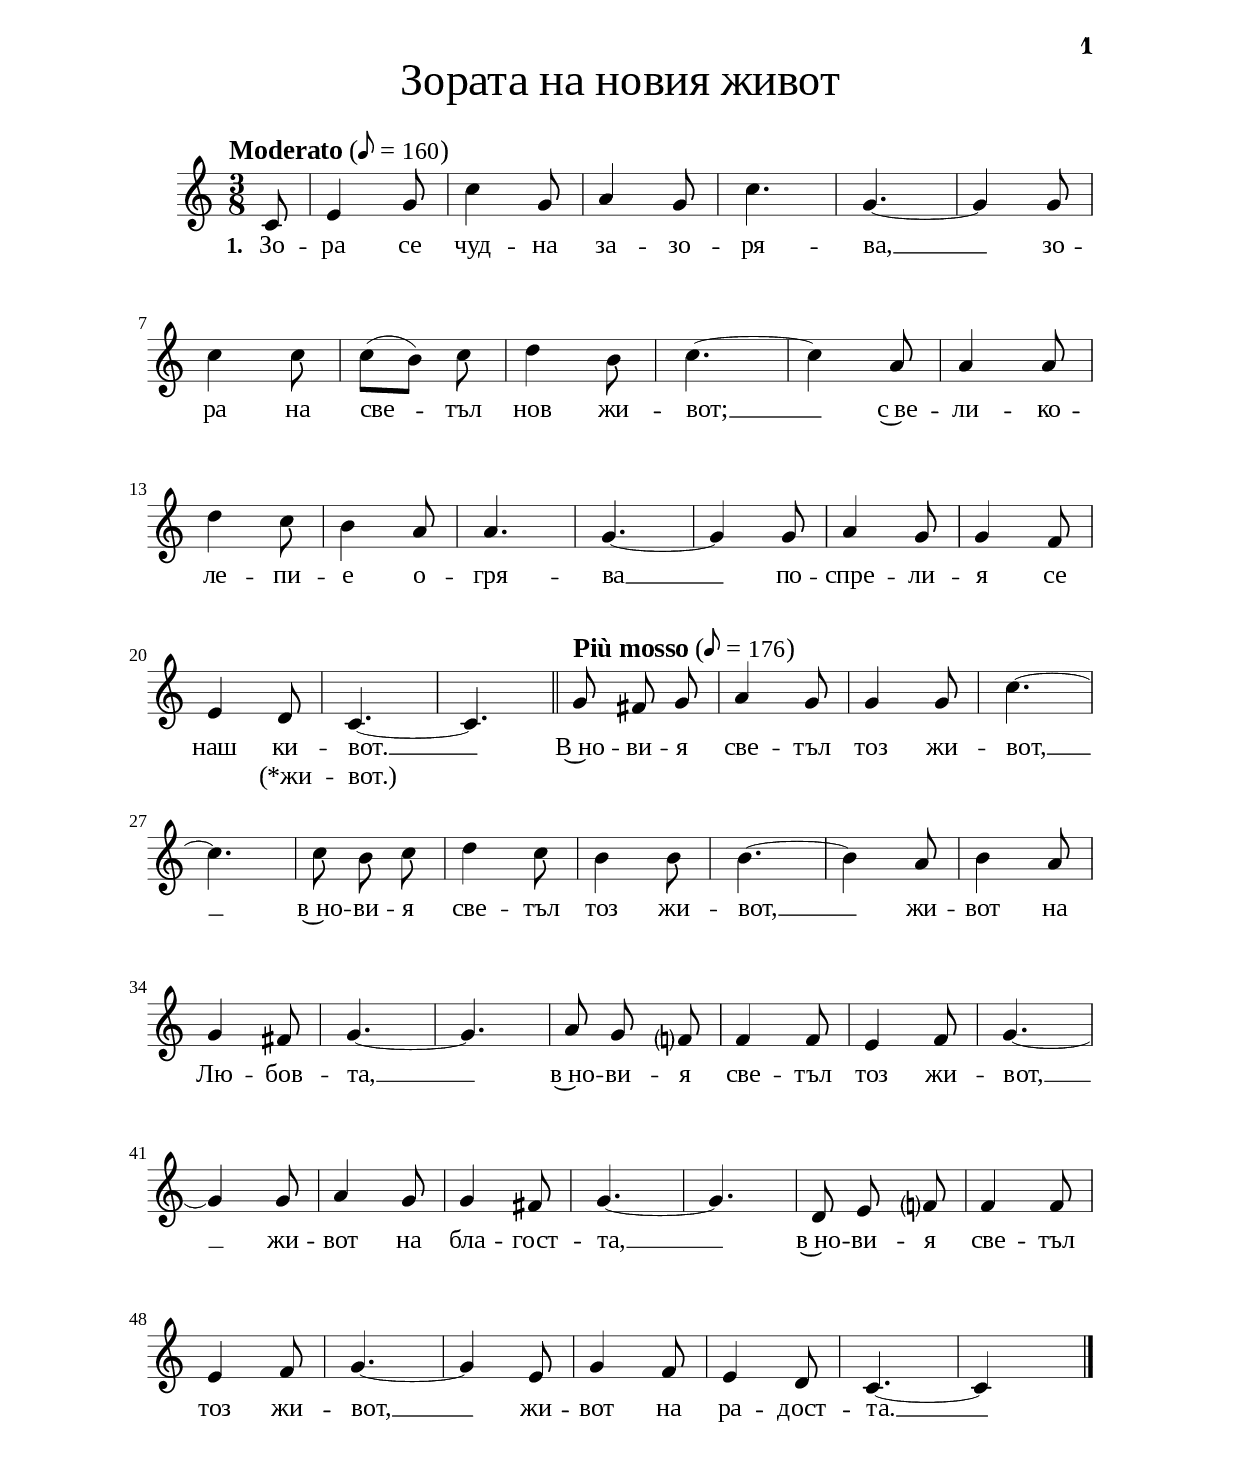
\version "2.24.4"

% include paper part and global functions
\include "include/globals.ily"

\bookpart {
  \label #'ref016
  \tocItem \markup "Зората на новия живот"
  \include "include/bookpart-paper.ily"
  \score {
    \include "include/score-layout.ily"

    \new Voice \absolute  {
      \clef treble
      \key c \major
      \time 3/8
      \tempoFunc "Moderato" 8 "160"
      \partial 8
      \autoBeamOff
      c'8 |e'4 g'8|c''4 g'8 |a'4 g'8 |c''4.| g'4. ~ |  g'4 g'8 |\break
      c''4 c''8| \once \autoBeamOn c''8 ([  b'8  ])  \noBeam  c''8 |d''4 b'8  |c''4. ~ | c''4  a'8| a'4 a'8| \break
      d''4  c''8| b'4 a'8| a'4. | g'4. ~ | g'4  g'8 | a'4 g'8 | g'4 f'8 | \break
      e'4 d'8| c'4. ~ | c'4.  | \bar "||"
      \tempoFunc "Più mosso" 8 "176"
      g'8  fis'8 g'8 | a'4 g'8 | g'4 g'8 | c''4. ~ | \break
      c''4.  | c''8 b'8 c''8| d''4 c''8 | b'4  b'8 | b'4. ~ | b'4   a'8| b'4 a'8 | \break
      g'4 fis'8 | g'4. ~ | g'4.  | a'8 g'8 f'?8 | f'4 f'8 | e'4 f'8 | g'4. ~ | \break
      g'4  g'8 | a'4 g'8 | g'4 fis'8 | g'4. ~ | g'4. | d'8 e'8 f'?8| f'4 f'8 | \break
      e'4 f'8 | g'4. ~ |g'4  e'8 | g'4 f'8 | e'4 d'8 | c'4. ~ | c' 4 s8 | \bar "|."
    }

    \addlyrics {
      \set stanza = "1. " Зо -- ра се чуд -- на за -- зо -- ря -- ва, __ зо --
      ра на све -- тъл нов жи -- вот; __ с~ве -- ли -- ко --
      ле -- пи -- е о -- гря -- ва __  по -- спре -- ли -- я се
      наш ки -- вот. __  В~но -- ви -- я све -- тъл тоз жи -- вот, __
      в~но -- ви -- я све -- тъл тоз жи -- вот, __  жи -- вот на
      Лю -- бов -- та, __   в~но -- ви -- я све -- тъл тоз жи -- вот, __
      жи -- вот на бла -- гост -- та, __  в~но -- ви -- я све -- тъл
      тоз жи -- вот, __  жи -- вот на ра -- дост -- та. __
    }
    \addlyrics {
      \repeat unfold 32 { \skip 2 } (*жи -- вот.)
    }

    \header {
      title = \titleFunc #'ref_desc_1 "Зората на новия живот" "Zorata na novija život"
    }

    \midi{}
  } % score

  \pageBreak

  \markup \abs-fontsize #11 \override #`(baseline-skip . ,bgCoupletBaselineSkip) {
    \fill-line {


      \column {
        \line {
          \bold "2."
          \column {
            "И птички въздуха изпълнят"
            "с възторг и сладки песни в хор,"
            "хармонията да допълнят"
            "в големия небесен двор."
          }
        }
        \vspace #1
        \line{ \italic"    Припев:"}
        %\vspace #0.3
        \line {
          "   "
          \column {
            "В новия светъл тоз живот, (2)"
            "живот на Любовта,"
            "в новия светъл тоз живот,"
            "живот на благостта,"
            "в новия светъл тоз живот,"
            "живот на радостта."
          }
        }
        \vspace #1
        \line {
          \bold "3."
          \column {
            "Трепти зората лекокрила"
            "и буди нашите души;"
            "като любяща майка мила"
            "подканва всекиго: „Стани!“."
          }
        }
        \vspace #1
        \line {
          \bold " "
          \column {
            \italic "  Припев ..."
          }
        }
        \vspace #0.5
        \line {
          \bold "4."
          \column {
            "Лъчи от любовта ни вливат"
            "в гърдите жива топлина,"
            "със сладка вяра ни повдигат"
            "във крепост и виделина."
          }
        }
        \vspace #1
        \line {
          \bold " "
          \column {
            \italic"  Припев ..."
          }
        }
        \vspace #0.5
        \line {
          \bold "5."
          \column {
            "О, тез лъчи от Бога идат,"
            "те пълнят нашите сърца"
            "и шепнат сладко как Той вика:"
            "„Елате, Mоите деца!“."
          }
        }
      }
    }
  }

} % bookpart
